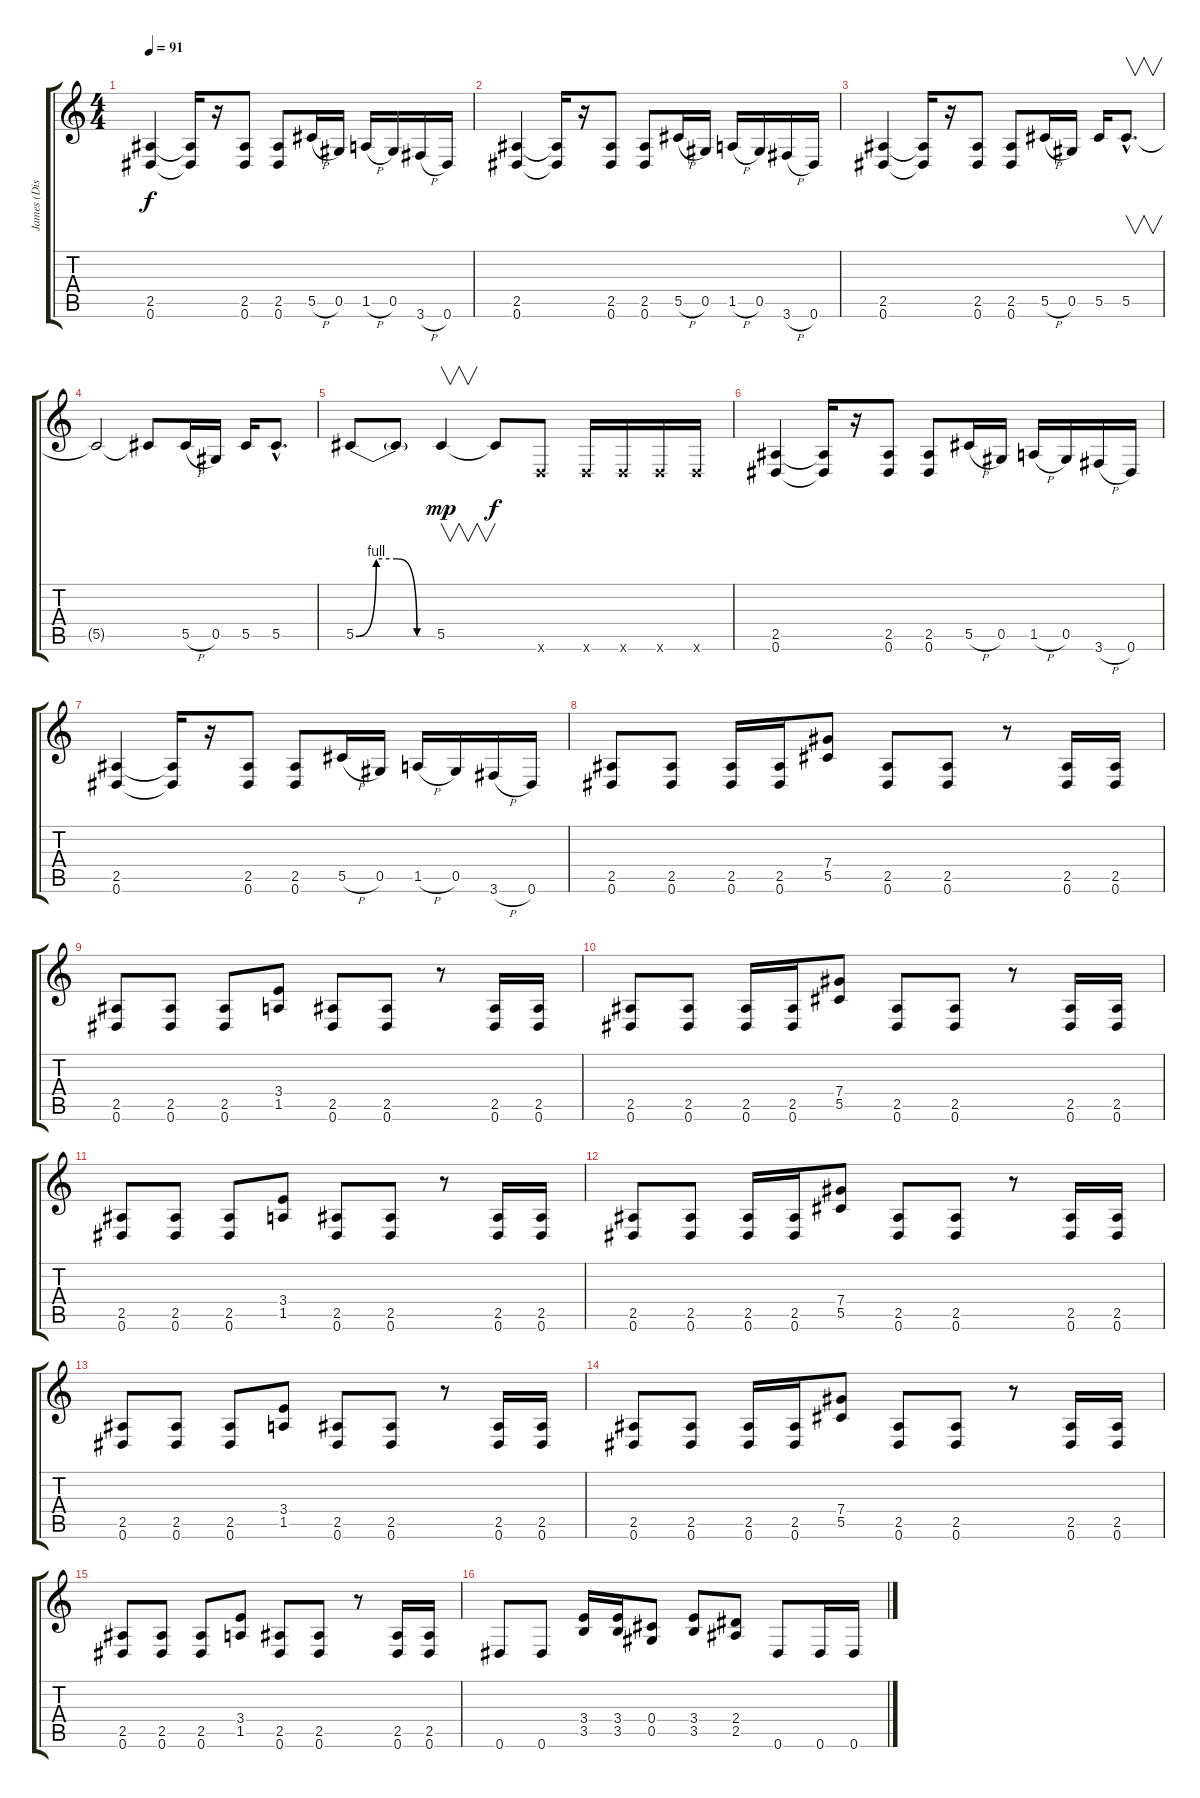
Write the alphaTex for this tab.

\track ("James (Disto Guitar)" "James (Dis") {instrument distortionguitar}
\staff {score tabs}
\tuning (Eb4 Bb3 Gb3 Db3 Ab2 Eb2) {hide}
\ts (4 4)
\tempo 91
\clef g2
\ks c
(2.5 0.6).4{dy f} (2.5{t} 0.6{t}).16 r.16 (2.5 0.6).8 (2.5 0.6).8 5.5{h}.16 0.5.16 1.5{h}.16 0.5.16 3.6{h}.16 0.6.16 |
(2.5 0.6).4 (2.5{t} 0.6{t}).16 r.16 (2.5 0.6).8 (2.5 0.6).8 5.5{h}.16 0.5.16 1.5{h}.16 0.5.16 3.6{h}.16 0.6.16 |
(2.5 0.6).4 (2.5{t} 0.6{t}).16 r.16 (2.5 0.6).8 (2.5 0.6).8 5.5{h}.16 0.5.16 5.5.16 5.5{hac}.8{v d} |
5.5{t}.2 5.5{t}.8 5.5{h}.16 0.5.16 5.5.16 5.5{hac}.8{d} |
5.5{be (custom 0 0 15 4 30 4 45 0 60 0)}.8 5.5{t}.8 5.5.4{v dy mp} 5.5{t}.8{dy f} -1.6{x}.8 -1.6{x}.16 -1.6{x}.16 -1.6{x}.16 -1.6{x}.16 |
(2.5 0.6).4 (2.5{t} 0.6{t}).16 r.16 (2.5 0.6).8 (2.5 0.6).8 5.5{h}.16 0.5.16 1.5{h}.16 0.5.16 3.6{h}.16 0.6.16 |
(2.5 0.6).4 (2.5{t} 0.6{t}).16 r.16 (2.5 0.6).8 (2.5 0.6).8 5.5{h}.16 0.5.16 1.5{h}.16 0.5.16 3.6{h}.16 0.6.16 |
(2.5 0.6).8 (2.5 0.6).8 (2.5 0.6).16 (2.5 0.6).16 (7.4 5.5).8 (2.5 0.6).8 (2.5 0.6).8 r.8 (2.5 0.6).16 (2.5 0.6).16 |
(2.5 0.6).8 (2.5 0.6).8 (2.5 0.6).8 (3.4 1.5).8 (2.5 0.6).8 (2.5 0.6).8 r.8 (2.5 0.6).16 (2.5 0.6).16 |
(2.5 0.6).8 (2.5 0.6).8 (2.5 0.6).16 (2.5 0.6).16 (7.4 5.5).8 (2.5 0.6).8 (2.5 0.6).8 r.8 (2.5 0.6).16 (2.5 0.6).16 |
(2.5 0.6).8 (2.5 0.6).8 (2.5 0.6).8 (3.4 1.5).8 (2.5 0.6).8 (2.5 0.6).8 r.8 (2.5 0.6).16 (2.5 0.6).16 |
(2.5 0.6).8 (2.5 0.6).8 (2.5 0.6).16 (2.5 0.6).16 (7.4 5.5).8 (2.5 0.6).8 (2.5 0.6).8 r.8 (2.5 0.6).16 (2.5 0.6).16 |
(2.5 0.6).8 (2.5 0.6).8 (2.5 0.6).8 (3.4 1.5).8 (2.5 0.6).8 (2.5 0.6).8 r.8 (2.5 0.6).16 (2.5 0.6).16 |
(2.5 0.6).8 (2.5 0.6).8 (2.5 0.6).16 (2.5 0.6).16 (7.4 5.5).8 (2.5 0.6).8 (2.5 0.6).8 r.8 (2.5 0.6).16 (2.5 0.6).16 |
(2.5 0.6).8 (2.5 0.6).8 (2.5 0.6).8 (3.4 1.5).8 (2.5 0.6).8 (2.5 0.6).8 r.8 (2.5 0.6).16 (2.5 0.6).16 |
0.6.8 0.6.8 (3.4 3.5).16 (3.4 3.5).16 (0.4 0.5).8 (3.4 3.5).8 (2.4 2.5).8 0.6.8 0.6.16 0.6.16
